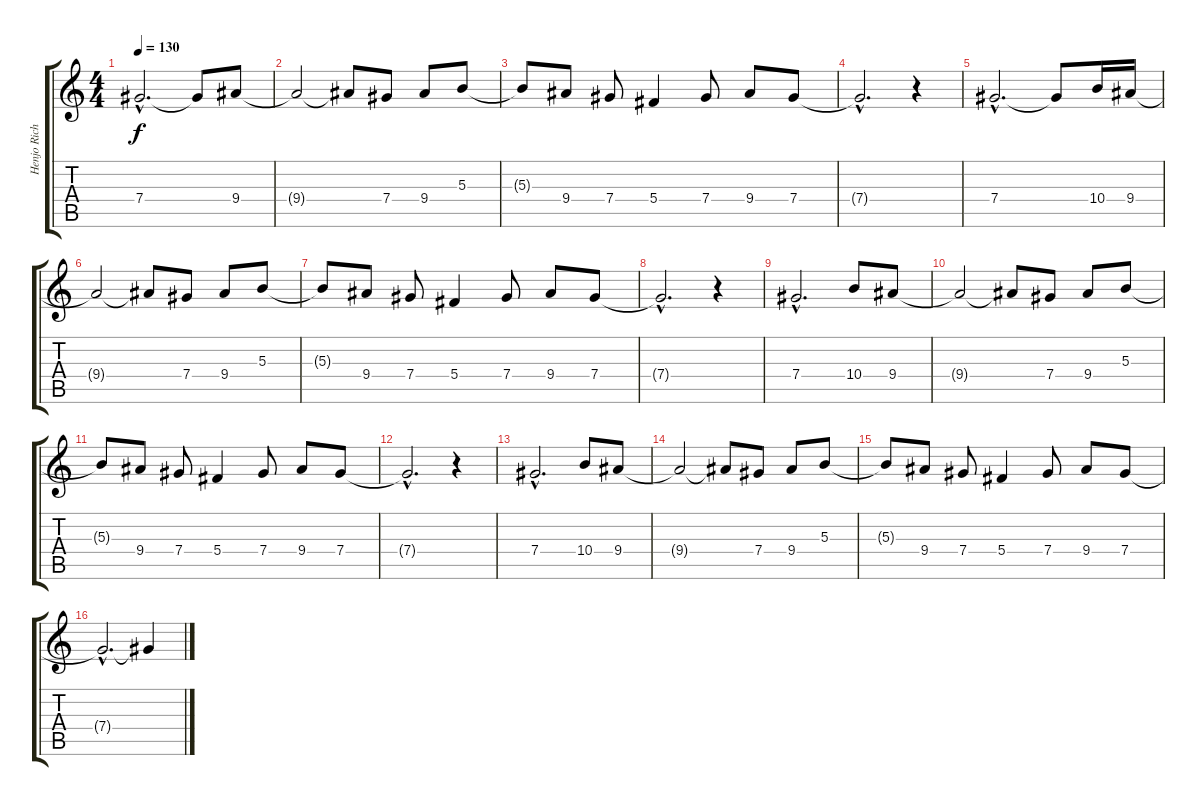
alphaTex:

\track ("Henjo Richter (guitar 2)" "Henjo Rich") {instrument distortionguitar}
\staff {score tabs}
\tuning (Eb4 Bb3 Gb3 Db3 Ab2 Eb2) {hide}
\ts (4 4)
\tempo 130
\clef g2
\ks c
7.4{hac}.2{d dy f} 7.4{t}.8 9.4.8 |
9.4{t}.2 9.4{t}.8 7.4.8 9.4.8 5.3.8 |
5.3{t}.8 9.4.8 7.4.8 5.4.4 7.4.8 9.4.8 7.4.8 |
7.4{hac t}.2{d} r.4 |
7.4{hac}.2{d} 7.4{t}.8 10.4.16 9.4.16 |
9.4{t}.2 9.4{t}.8 7.4.8 9.4.8 5.3.8 |
5.3{t}.8 9.4.8 7.4.8 5.4.4 7.4.8 9.4.8 7.4.8 |
7.4{hac t}.2{d} r.4 |
7.4{hac}.2{d} 10.4.8 9.4.8 |
9.4{t}.2 9.4{t}.8 7.4.8 9.4.8 5.3.8 |
5.3{t}.8 9.4.8 7.4.8 5.4.4 7.4.8 9.4.8 7.4.8 |
7.4{hac t}.2{d} r.4 |
7.4{hac}.2{d} 10.4.8 9.4.8 |
9.4{t}.2 9.4{t}.8 7.4.8 9.4.8 5.3.8 |
5.3{t}.8 9.4.8 7.4.8 5.4.4 7.4.8 9.4.8 7.4.8 |
7.4{hac t}.2{d} 7.4{t}.4
